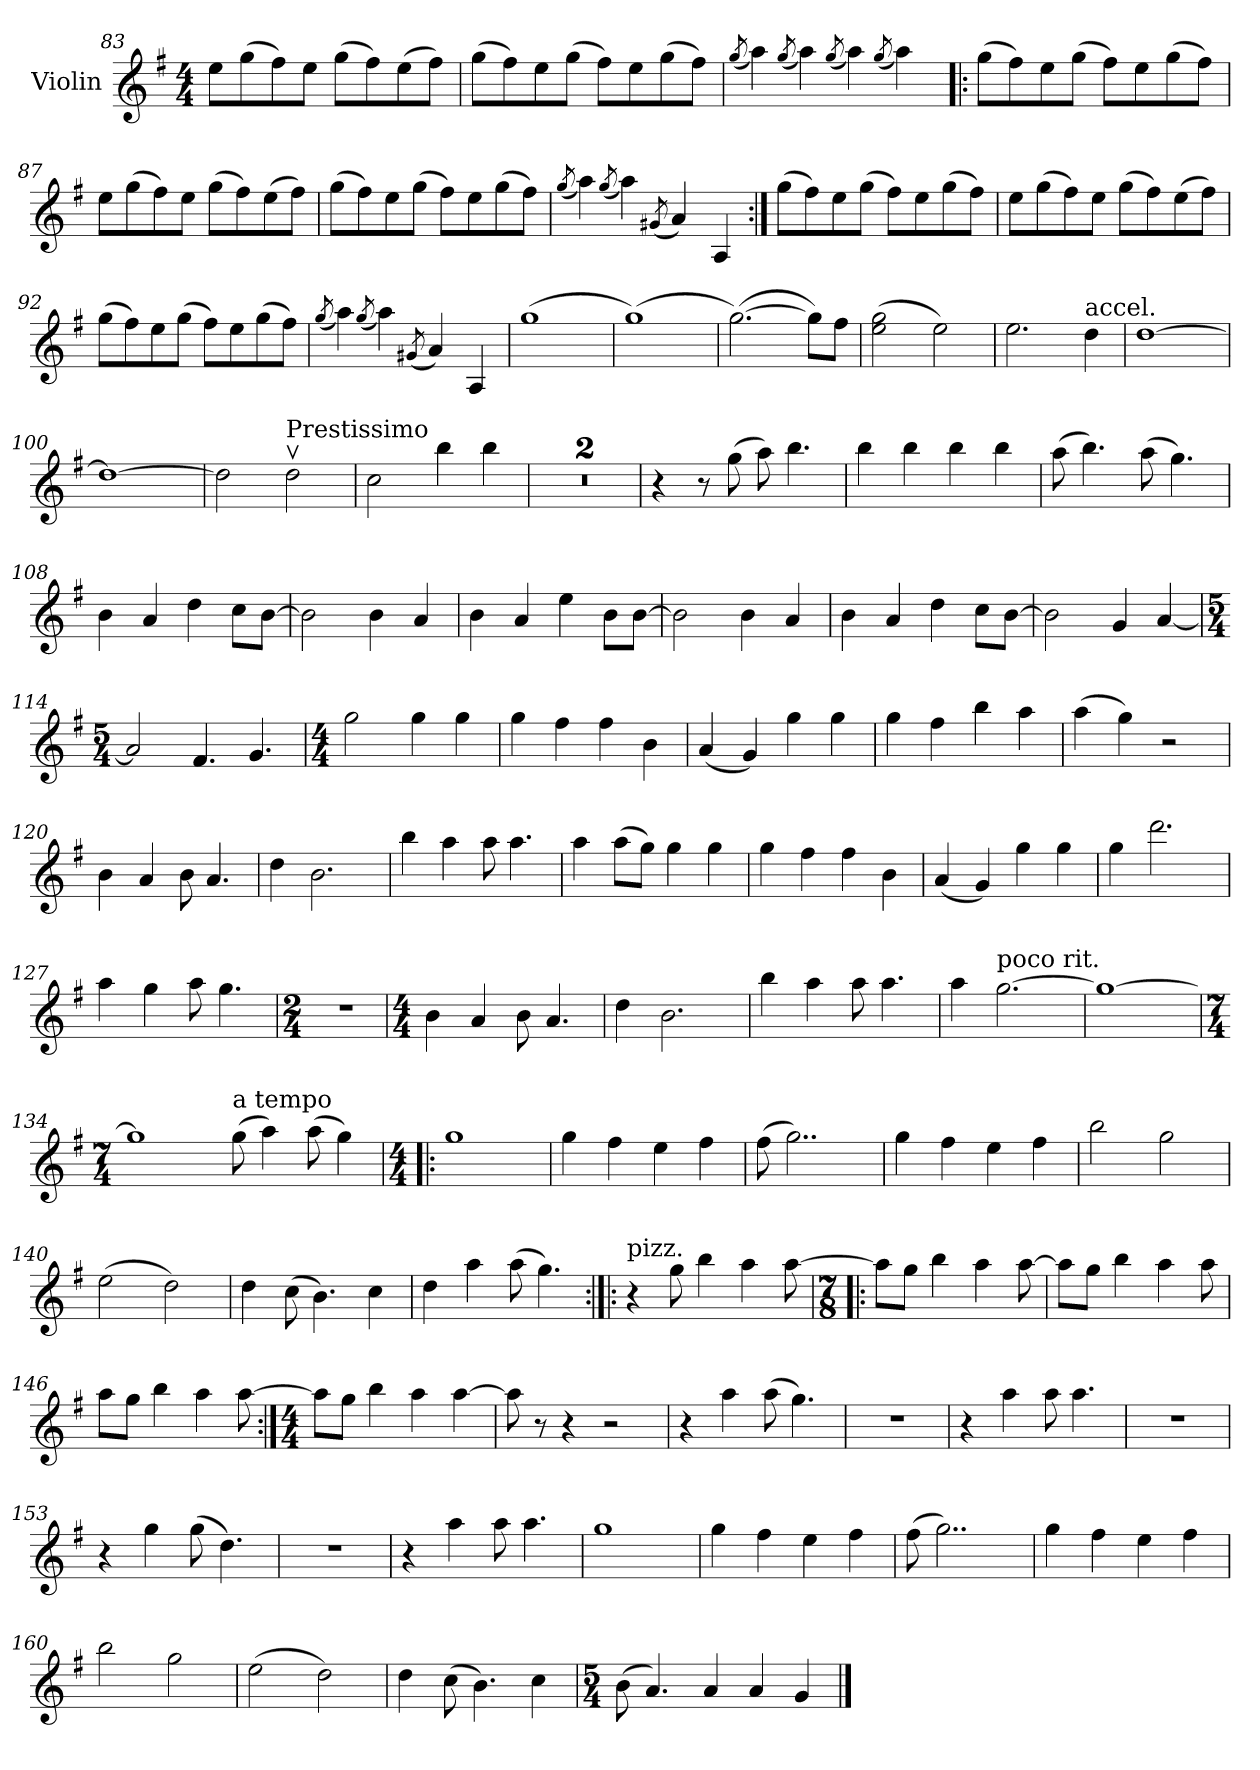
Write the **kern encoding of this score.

**kern
*part1
*staff1
*I"Violin
*I'Vln.
*clefG2
*k[f#]
*G:
*M4/4
=83
8ee\L
(8gg\
8ff#\)
8ee\J
(8gg\L
8ff#\)
(8ee\
8ff#\J)
!!LO:PB:g=z
=84
(8gg\L
8ff#\)
8ee\
(8gg\J
8ff#\L)
8ee\
(8gg\
8ff#\J)
=85
(8qgg/
4aa\)
(8qgg/
4aa\)
(8qgg/
4aa\)
(8qgg/
4aa\)
=86!|:
(8gg\L
8ff#\)
8ee\
(8gg\J
8ff#\L)
8ee\
(8gg\
8ff#\J)
=87
8ee\L
(8gg\
8ff#\)
8ee\J
(8gg\L
8ff#\)
(8ee\
8ff#\J)
!!LO:LB:g=z
=88
(8gg\L
8ff#\)
8ee\
(8gg\J
8ff#\L)
8ee\
(8gg\
8ff#\J)
=89
(8qgg/
4aa\)
(8qgg/
4aa\)
(8qg#X/
4a/)
4A/
=90:|!
(8gg\L
8ff#\)
8ee\
(8gg\J
8ff#\L)
8ee\
(8gg\
8ff#\J)
=91
8ee\L
(8gg\
8ff#\)
8ee\J
(8gg\L
8ff#\)
(8ee\
8ff#\J)
=92
(8gg\L
8ff#\)
8ee\
(8gg\J
8ff#\L)
8ee\
(8gg\
8ff#\J)
!!LO:LB:g=z
=93
(8qgg/
4aa\)
(8qgg/
4aa\)
(8qg#X/
4a/)
4A/
=94
(1gg
=95
(1gg)
=96
([2.gg\)
8gg\L])
8ff#\J
=97
(2ee\ 2gg\
2ee\)
=98
2.ee\
!LO:TX:a:t=accel.
4dd\
=99
[1dd
=100
1dd_
=101
2dd\]
!LO:TX:a:t=Prestissimo
2ddv\
=102
2cc\
4bb\
4bb\
=103
1r
=104
1r
!!LO:LB:g=z
=105
4r
8r
(8gg\
8aa\)
4.bb\
=106
4bb\
4bb\
4bb\
4bb\
=107
(8aa\
4.bb\)
(8aa\
4.gg\)
=108
4b\
4a/
4dd\
8cc\L
[8b\J
=109
2b\]
4b\
4a/
=110
4b\
4a/
4ee\
8b\L
[8b\J
=111
2b\]
4b\
4a/
=112
4b\
4a/
4dd\
8cc\L
[8b\J
!!LO:LB:g=z
=113
2b\]
4g/
[4a/
=114
*M5/4
2a/]
4.f#/
4.g/
=115
*M4/4
2gg\
4gg\
4gg\
=116
4gg\
4ff#\
4ff#\
4b\
=117
(4a/
4g/)
4gg\
4gg\
=118
4gg\
4ff#\
4bb\
4aa\
=119
(4aa\
4gg\)
2r
=120
4b\
4a/
8b\
4.a/
=121
4dd\
2.b\
!!LO:LB:g=z
=122
4bb\
4aa\
8aa\
4.aa\
=123
4aa\
(8aa\L
8gg\J)
4gg\
4gg\
=124
4gg\
4ff#\
4ff#\
4b\
=125
(4a/
4g/)
4gg\
4gg\
=126
4gg\
2.ddd\
=127
4aa\
4gg\
8aa\
4.gg\
=128
*M2/4
2r
=129
*M4/4
4b\
4a/
8b\
4.a/
!!LO:LB:g=z
=130
4dd\
2.b\
=131
4bb\
4aa\
8aa\
4.aa\
=132
4aa\
!LO:TX:a:t=poco rit.
[2.gg\
=133
1gg_
=134
*M7/4
1gg]
!LO:TX:a:t=a tempo
(8gg\
4aa\)
(8aa\
4gg\)
=135!|:
*M4/4
1gg
=136
4gg\
4ff#\
4ee\
4ff#\
=137
(8ff#\
2..gg\)
=138
4gg\
4ff#\
4ee\
4ff#\
=139
2bb\
2gg\
!!LO:LB:g=z
=140
(2ee\
2dd\)
=141
4dd\
(8cc\
4.b\)
4cc\
=142
4dd\
4aa\
(8aa\
4.gg\)
=143:|!|:
!LO:TX:a:t=pizz.
4r
8gg\
4bb\
4aa\
[8aa\
=144!|:
*M7/8
8aa\L]
8gg\J
4bb\
4aa\
[8aa\
=145
8aa\L]
8gg\J
4bb\
4aa\
8aa\
=146
8aa\L
8gg\J
4bb\
4aa\
[8aa\
!!LO:LB:g=z
=147:|!
*M4/4
8aa\L]
8gg\J
4bb\
4aa\
[4aa\
=148
8aa\]
8r
4r
2r
=149
4r
4aa\
(8aa\
4.gg\)
=150
1r
=151
4r
4aa\
8aa\
4.aa\
=152
1r
=153
4r
4gg\
(8gg\
4.dd\)
=154
1r
=155
4r
4aa\
8aa\
4.aa\
=156
1gg
!!LO:LB:g=z
=157
4gg\
4ff#\
4ee\
4ff#\
=158
(8ff#\
2..gg\)
=159
4gg\
4ff#\
4ee\
4ff#\
=160
2bb\
2gg\
=161
(2ee\
2dd\)
=162
4dd\
(8cc\
4.b\)
4cc\
=163
*M5/4
(8b\
4.a/)
4a/
4a/
4g/
==
*-
